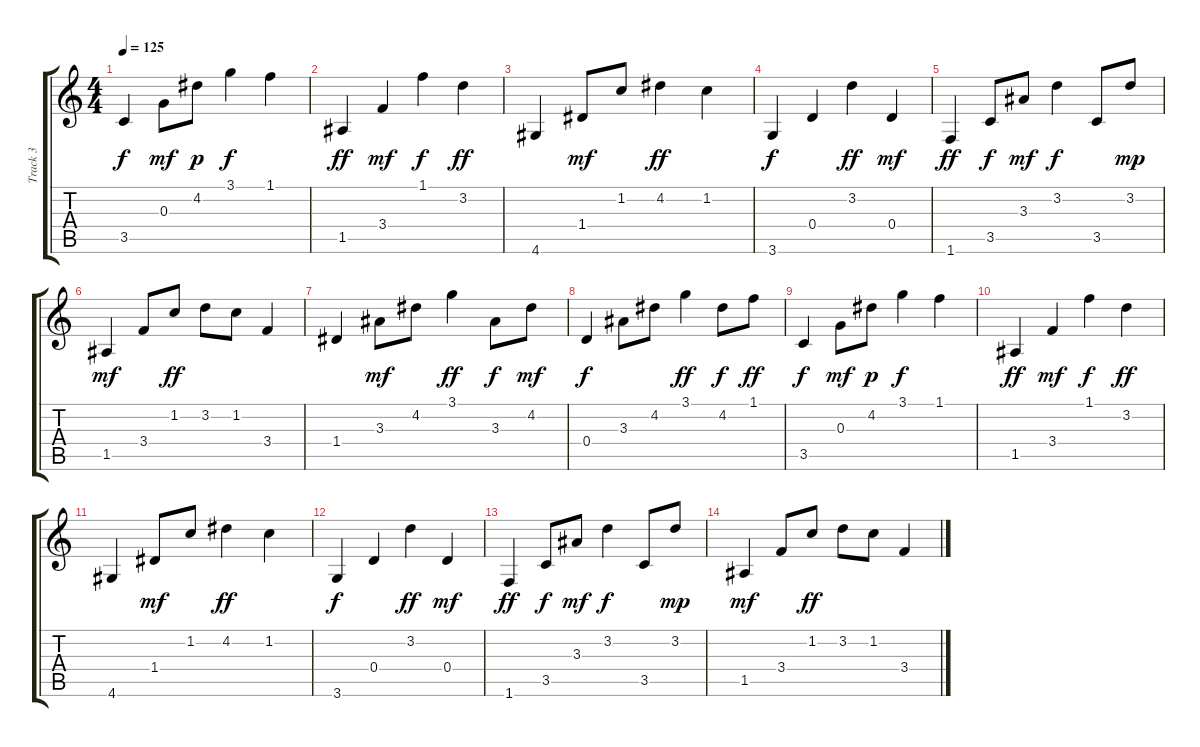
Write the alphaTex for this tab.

\track ("Track 3" "Track 3") {instrument acousticguitarsteel}
\staff {score tabs}
\tuning (E4 B3 G3 D3 A2 E2) {hide}
\ts (4 4)
\tempo 125
\clef g2
\ks c
3.5.4{dy f} 0.3.8{dy mf} 4.2.8{dy p} 3.1.4{dy f} 1.1.4 |
1.5.4{dy ff} 3.4.4{dy mf} 1.1.4{dy f} 3.2.4{dy ff} |
4.6.4 1.4.8{dy mf} 1.2.8 4.2.4{dy ff} 1.2.4 |
3.6.4{dy f} 0.4.4 3.2.4{dy ff} 0.4.4{dy mf} |
1.6.4{dy ff} 3.5.8{dy f} 3.3.8{dy mf} 3.2.4{dy f} 3.5.8 3.2.8{dy mp} |
1.5.4{dy mf} 3.4.8 1.2.8{dy ff} 3.2.8 1.2.8 3.4.4 |
1.4.4 3.3.8{dy mf} 4.2.8 3.1.4{dy ff} 3.3.8{dy f} 4.2.8{dy mf} |
0.4.4{dy f} 3.3.8 4.2.8 3.1.4{dy ff} 4.2.8{dy f} 1.1.8{dy ff} |
3.5.4{dy f} 0.3.8{dy mf} 4.2.8{dy p} 3.1.4{dy f} 1.1.4 |
1.5.4{dy ff} 3.4.4{dy mf} 1.1.4{dy f} 3.2.4{dy ff} |
4.6.4 1.4.8{dy mf} 1.2.8 4.2.4{dy ff} 1.2.4 |
3.6.4{dy f} 0.4.4 3.2.4{dy ff} 0.4.4{dy mf} |
1.6.4{dy ff} 3.5.8{dy f} 3.3.8{dy mf} 3.2.4{dy f} 3.5.8 3.2.8{dy mp} |
1.5.4{dy mf} 3.4.8 1.2.8{dy ff} 3.2.8 1.2.8 3.4.4
